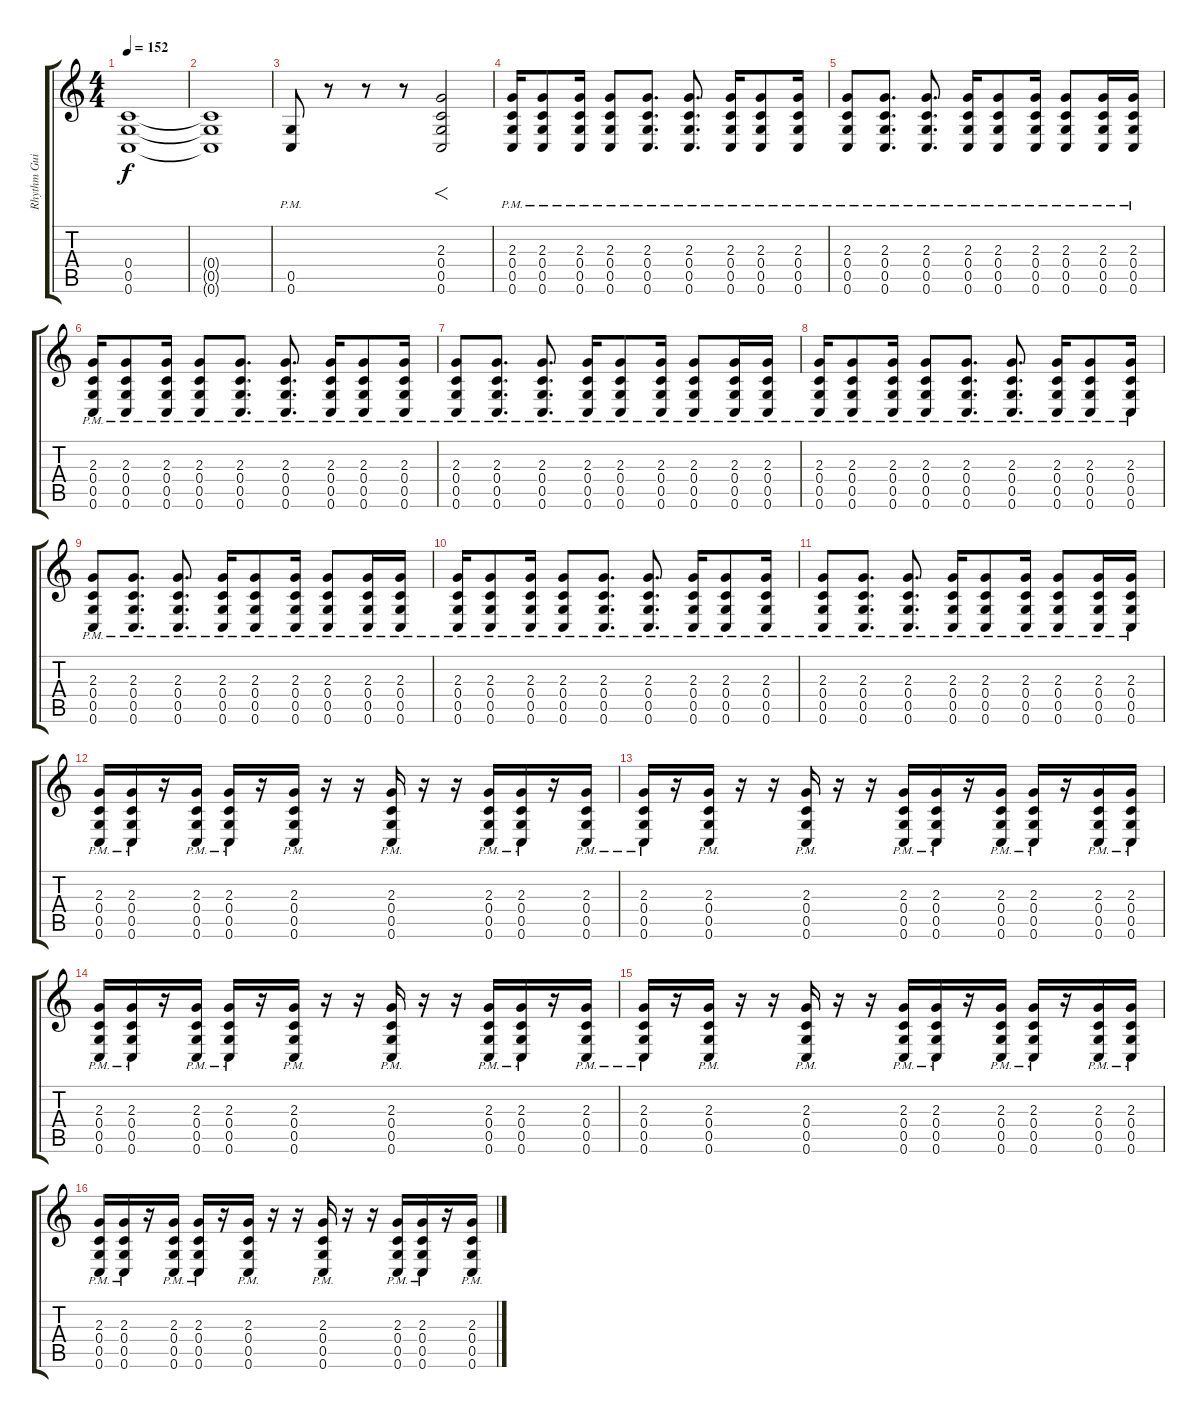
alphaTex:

\track ("Rhythm Guitar 1" "Rhythm Gui") {instrument distortionguitar}
\staff {score tabs}
\tuning (D4 A3 F3 C3 G2 C2) {hide}
\ts (4 4)
\tempo 152
\clef g2
\ks c
(0.4 0.5 0.6).1{dy f} |
(0.4{t} 0.5{t} 0.6{t}).1 |
(0.5{pm} 0.6{pm}).8 r.8 r.8 r.8 (2.3 0.4 0.5 0.6).2{f} |
(2.3{pm} 0.4{pm} 0.5{pm} 0.6{pm}).16 (2.3{pm} 0.4{pm} 0.5{pm} 0.6{pm}).8 (2.3{pm} 0.4{pm} 0.5{pm} 0.6{pm}).16 (2.3{pm} 0.4{pm} 0.5{pm} 0.6{pm}).8 (2.3{pm} 0.4{pm} 0.5{pm} 0.6{pm}).8{d} (2.3{pm} 0.4{pm} 0.5{pm} 0.6{pm}).8{d} (2.3{pm} 0.4{pm} 0.5{pm} 0.6{pm}).16 (2.3{pm} 0.4{pm} 0.5{pm} 0.6{pm}).8 (2.3{pm} 0.4{pm} 0.5{pm} 0.6{pm}).16 |
(2.3{pm} 0.4{pm} 0.5{pm} 0.6{pm}).8 (2.3{pm} 0.4{pm} 0.5{pm} 0.6{pm}).8{d} (2.3{pm} 0.4{pm} 0.5{pm} 0.6{pm}).8{d} (2.3{pm} 0.4{pm} 0.5{pm} 0.6{pm}).16 (2.3{pm} 0.4{pm} 0.5{pm} 0.6{pm}).8 (2.3{pm} 0.4{pm} 0.5{pm} 0.6{pm}).16 (2.3{pm} 0.4{pm} 0.5{pm} 0.6{pm}).8 (2.3{pm} 0.4{pm} 0.5{pm} 0.6{pm}).16 (2.3{pm} 0.4{pm} 0.5{pm} 0.6{pm}).16 |
(2.3{pm} 0.4{pm} 0.5{pm} 0.6{pm}).16 (2.3{pm} 0.4{pm} 0.5{pm} 0.6{pm}).8 (2.3{pm} 0.4{pm} 0.5{pm} 0.6{pm}).16 (2.3{pm} 0.4{pm} 0.5{pm} 0.6{pm}).8 (2.3{pm} 0.4{pm} 0.5{pm} 0.6{pm}).8{d} (2.3{pm} 0.4{pm} 0.5{pm} 0.6{pm}).8{d} (2.3{pm} 0.4{pm} 0.5{pm} 0.6{pm}).16 (2.3{pm} 0.4{pm} 0.5{pm} 0.6{pm}).8 (2.3{pm} 0.4{pm} 0.5{pm} 0.6{pm}).16 |
(2.3{pm} 0.4{pm} 0.5{pm} 0.6{pm}).8 (2.3{pm} 0.4{pm} 0.5{pm} 0.6{pm}).8{d} (2.3{pm} 0.4{pm} 0.5{pm} 0.6{pm}).8{d} (2.3{pm} 0.4{pm} 0.5{pm} 0.6{pm}).16 (2.3{pm} 0.4{pm} 0.5{pm} 0.6{pm}).8 (2.3{pm} 0.4{pm} 0.5{pm} 0.6{pm}).16 (2.3{pm} 0.4{pm} 0.5{pm} 0.6{pm}).8 (2.3{pm} 0.4{pm} 0.5{pm} 0.6{pm}).16 (2.3{pm} 0.4{pm} 0.5{pm} 0.6{pm}).16 |
(2.3{pm} 0.4{pm} 0.5{pm} 0.6{pm}).16 (2.3{pm} 0.4{pm} 0.5{pm} 0.6{pm}).8 (2.3{pm} 0.4{pm} 0.5{pm} 0.6{pm}).16 (2.3{pm} 0.4{pm} 0.5{pm} 0.6{pm}).8 (2.3{pm} 0.4{pm} 0.5{pm} 0.6{pm}).8{d} (2.3{pm} 0.4{pm} 0.5{pm} 0.6{pm}).8{d} (2.3{pm} 0.4{pm} 0.5{pm} 0.6{pm}).16 (2.3{pm} 0.4{pm} 0.5{pm} 0.6{pm}).8 (2.3{pm} 0.4{pm} 0.5{pm} 0.6{pm}).16 |
(2.3{pm} 0.4{pm} 0.5{pm} 0.6{pm}).8 (2.3{pm} 0.4{pm} 0.5{pm} 0.6{pm}).8{d} (2.3{pm} 0.4{pm} 0.5{pm} 0.6{pm}).8{d} (2.3{pm} 0.4{pm} 0.5{pm} 0.6{pm}).16 (2.3{pm} 0.4{pm} 0.5{pm} 0.6{pm}).8 (2.3{pm} 0.4{pm} 0.5{pm} 0.6{pm}).16 (2.3{pm} 0.4{pm} 0.5{pm} 0.6{pm}).8 (2.3{pm} 0.4{pm} 0.5{pm} 0.6{pm}).16 (2.3{pm} 0.4{pm} 0.5{pm} 0.6{pm}).16 |
(2.3{pm} 0.4{pm} 0.5{pm} 0.6{pm}).16 (2.3{pm} 0.4{pm} 0.5{pm} 0.6{pm}).8 (2.3{pm} 0.4{pm} 0.5{pm} 0.6{pm}).16 (2.3{pm} 0.4{pm} 0.5{pm} 0.6{pm}).8 (2.3{pm} 0.4{pm} 0.5{pm} 0.6{pm}).8{d} (2.3{pm} 0.4{pm} 0.5{pm} 0.6{pm}).8{d} (2.3{pm} 0.4{pm} 0.5{pm} 0.6{pm}).16 (2.3{pm} 0.4{pm} 0.5{pm} 0.6{pm}).8 (2.3{pm} 0.4{pm} 0.5{pm} 0.6{pm}).16 |
(2.3{pm} 0.4{pm} 0.5{pm} 0.6{pm}).8 (2.3{pm} 0.4{pm} 0.5{pm} 0.6{pm}).8{d} (2.3{pm} 0.4{pm} 0.5{pm} 0.6{pm}).8{d} (2.3{pm} 0.4{pm} 0.5{pm} 0.6{pm}).16 (2.3{pm} 0.4{pm} 0.5{pm} 0.6{pm}).8 (2.3{pm} 0.4{pm} 0.5{pm} 0.6{pm}).16 (2.3{pm} 0.4{pm} 0.5{pm} 0.6{pm}).8 (2.3{pm} 0.4{pm} 0.5{pm} 0.6{pm}).16 (2.3{pm} 0.4{pm} 0.5{pm} 0.6{pm}).16 |
(2.3{pm} 0.4{pm} 0.5{pm} 0.6{pm}).16 (2.3{pm} 0.4{pm} 0.5{pm} 0.6{pm}).16 r.16 (2.3{pm} 0.4{pm} 0.5{pm} 0.6{pm}).16 (2.3{pm} 0.4{pm} 0.5{pm} 0.6{pm}).16 r.16 (2.3{pm} 0.4{pm} 0.5{pm} 0.6{pm}).16 r.16 r.16 (2.3{pm} 0.4{pm} 0.5{pm} 0.6{pm}).16 r.16 r.16 (2.3{pm} 0.4{pm} 0.5{pm} 0.6{pm}).16 (2.3{pm} 0.4{pm} 0.5{pm} 0.6{pm}).16 r.16 (2.3{pm} 0.4{pm} 0.5{pm} 0.6{pm}).16 |
(2.3{pm} 0.4{pm} 0.5{pm} 0.6{pm}).16 r.16 (2.3{pm} 0.4{pm} 0.5{pm} 0.6{pm}).16 r.16 r.16 (2.3{pm} 0.4{pm} 0.5{pm} 0.6{pm}).16 r.16 r.16 (2.3{pm} 0.4{pm} 0.5{pm} 0.6{pm}).16 (2.3{pm} 0.4{pm} 0.5{pm} 0.6{pm}).16 r.16 (2.3{pm} 0.4{pm} 0.5{pm} 0.6{pm}).16 (2.3{pm} 0.4{pm} 0.5{pm} 0.6{pm}).16 r.16 (2.3{pm} 0.4{pm} 0.5{pm} 0.6{pm}).16 (2.3{pm} 0.4{pm} 0.5{pm} 0.6{pm}).16 |
(2.3{pm} 0.4{pm} 0.5{pm} 0.6{pm}).16 (2.3{pm} 0.4{pm} 0.5{pm} 0.6{pm}).16 r.16 (2.3{pm} 0.4{pm} 0.5{pm} 0.6{pm}).16 (2.3{pm} 0.4{pm} 0.5{pm} 0.6{pm}).16 r.16 (2.3{pm} 0.4{pm} 0.5{pm} 0.6{pm}).16 r.16 r.16 (2.3{pm} 0.4{pm} 0.5{pm} 0.6{pm}).16 r.16 r.16 (2.3{pm} 0.4{pm} 0.5{pm} 0.6{pm}).16 (2.3{pm} 0.4{pm} 0.5{pm} 0.6{pm}).16 r.16 (2.3{pm} 0.4{pm} 0.5{pm} 0.6{pm}).16 |
(2.3{pm} 0.4{pm} 0.5{pm} 0.6{pm}).16 r.16 (2.3{pm} 0.4{pm} 0.5{pm} 0.6{pm}).16 r.16 r.16 (2.3{pm} 0.4{pm} 0.5{pm} 0.6{pm}).16 r.16 r.16 (2.3{pm} 0.4{pm} 0.5{pm} 0.6{pm}).16 (2.3{pm} 0.4{pm} 0.5{pm} 0.6{pm}).16 r.16 (2.3{pm} 0.4{pm} 0.5{pm} 0.6{pm}).16 (2.3{pm} 0.4{pm} 0.5{pm} 0.6{pm}).16 r.16 (2.3{pm} 0.4{pm} 0.5{pm} 0.6{pm}).16 (2.3{pm} 0.4{pm} 0.5{pm} 0.6{pm}).16 |
(2.3{pm} 0.4{pm} 0.5{pm} 0.6{pm}).16 (2.3{pm} 0.4{pm} 0.5{pm} 0.6{pm}).16 r.16 (2.3{pm} 0.4{pm} 0.5{pm} 0.6{pm}).16 (2.3{pm} 0.4{pm} 0.5{pm} 0.6{pm}).16 r.16 (2.3{pm} 0.4{pm} 0.5{pm} 0.6{pm}).16 r.16 r.16 (2.3{pm} 0.4{pm} 0.5{pm} 0.6{pm}).16 r.16 r.16 (2.3{pm} 0.4{pm} 0.5{pm} 0.6{pm}).16 (2.3{pm} 0.4{pm} 0.5{pm} 0.6{pm}).16 r.16 (2.3{pm} 0.4{pm} 0.5{pm} 0.6{pm}).16
